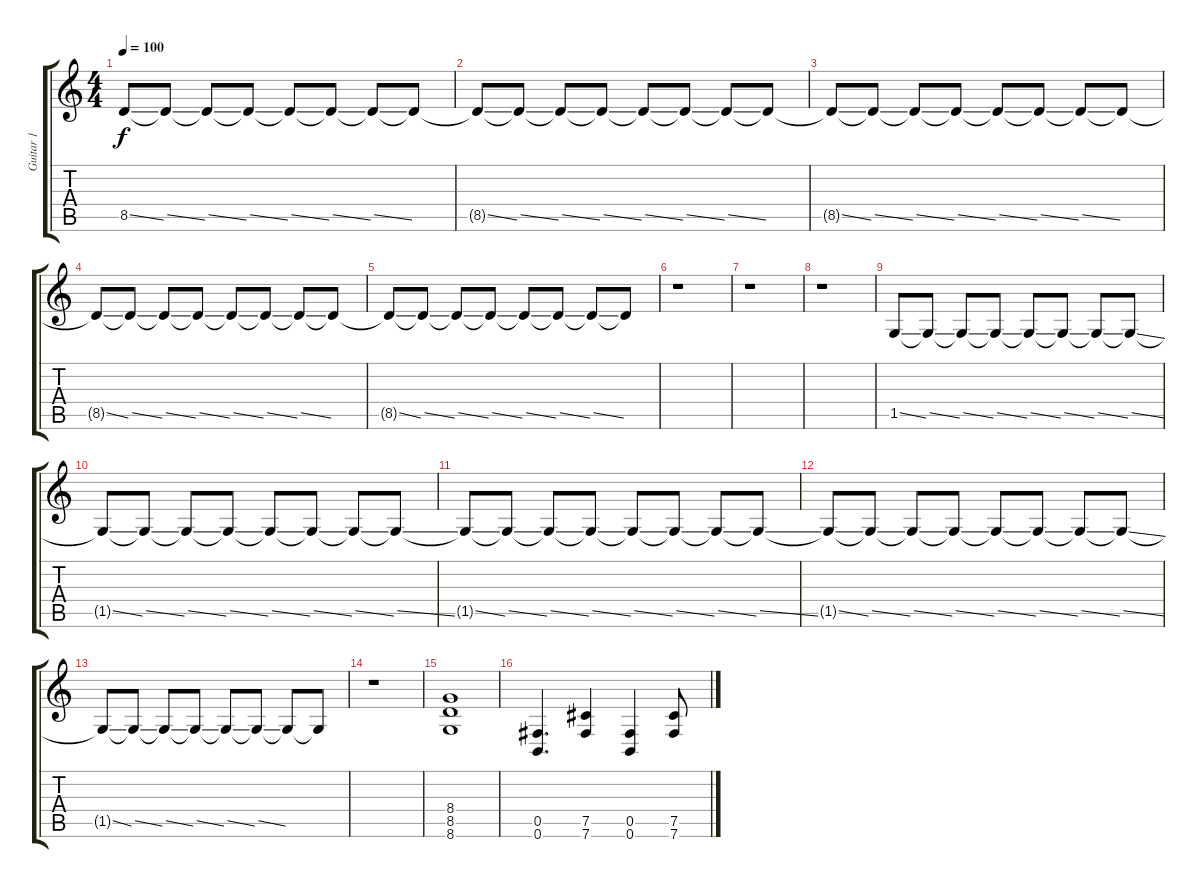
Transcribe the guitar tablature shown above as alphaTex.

\track ("Guitar 1" "Guitar 1") {instrument distortionguitar}
\staff {score tabs}
\tuning (Db4 Ab3 E3 B2 Gb2 B1) {hide}
\ts (4 4)
\tempo 100
\clef g2
\ks c
8.5{ss t}.8{dy f} 8.5{ss t}.8 8.5{ss t}.8 8.5{ss t}.8 8.5{ss t}.8 8.5{ss t}.8 8.5{ss t}.8 8.5{t}.8 |
8.5{ss t}.8 8.5{ss t}.8 8.5{ss t}.8 8.5{ss t}.8 8.5{ss t}.8 8.5{ss t}.8 8.5{ss t}.8 8.5{t}.8 |
8.5{ss t}.8 8.5{ss t}.8 8.5{ss t}.8 8.5{ss t}.8 8.5{ss t}.8 8.5{ss t}.8 8.5{ss t}.8 8.5{t}.8 |
8.5{ss t}.8 8.5{ss t}.8 8.5{ss t}.8 8.5{ss t}.8 8.5{ss t}.8 8.5{ss t}.8 8.5{ss t}.8 8.5{t}.8 |
8.5{ss t}.8 8.5{ss t}.8 8.5{ss t}.8 8.5{ss t}.8 8.5{ss t}.8 8.5{ss t}.8 8.5{ss t}.8 8.5{t}.8 |
r.1 |
r.1 |
r.1 |
1.5{ss}.8 1.5{ss t}.8 1.5{ss t}.8 1.5{ss t}.8 1.5{ss t}.8 1.5{ss t}.8 1.5{ss t}.8 1.5{ss t}.8 |
1.5{ss t}.8 1.5{ss t}.8 1.5{ss t}.8 1.5{ss t}.8 1.5{ss t}.8 1.5{ss t}.8 1.5{ss t}.8 1.5{ss t}.8 |
1.5{ss t}.8 1.5{ss t}.8 1.5{ss t}.8 1.5{ss t}.8 1.5{ss t}.8 1.5{ss t}.8 1.5{ss t}.8 1.5{ss t}.8 |
1.5{ss t}.8 1.5{ss t}.8 1.5{ss t}.8 1.5{ss t}.8 1.5{ss t}.8 1.5{ss t}.8 1.5{ss t}.8 1.5{ss t}.8 |
1.5{ss t}.8 1.5{ss t}.8 1.5{ss t}.8 1.5{ss t}.8 1.5{ss t}.8 1.5{ss t}.8 1.5{t}.8 1.5{t}.8 |
r.1 |
(8.4 8.5 8.6).1 |
(0.5 0.6).4{d} (7.5 7.6).4 (0.5 0.6).4 (7.5 7.6).8
